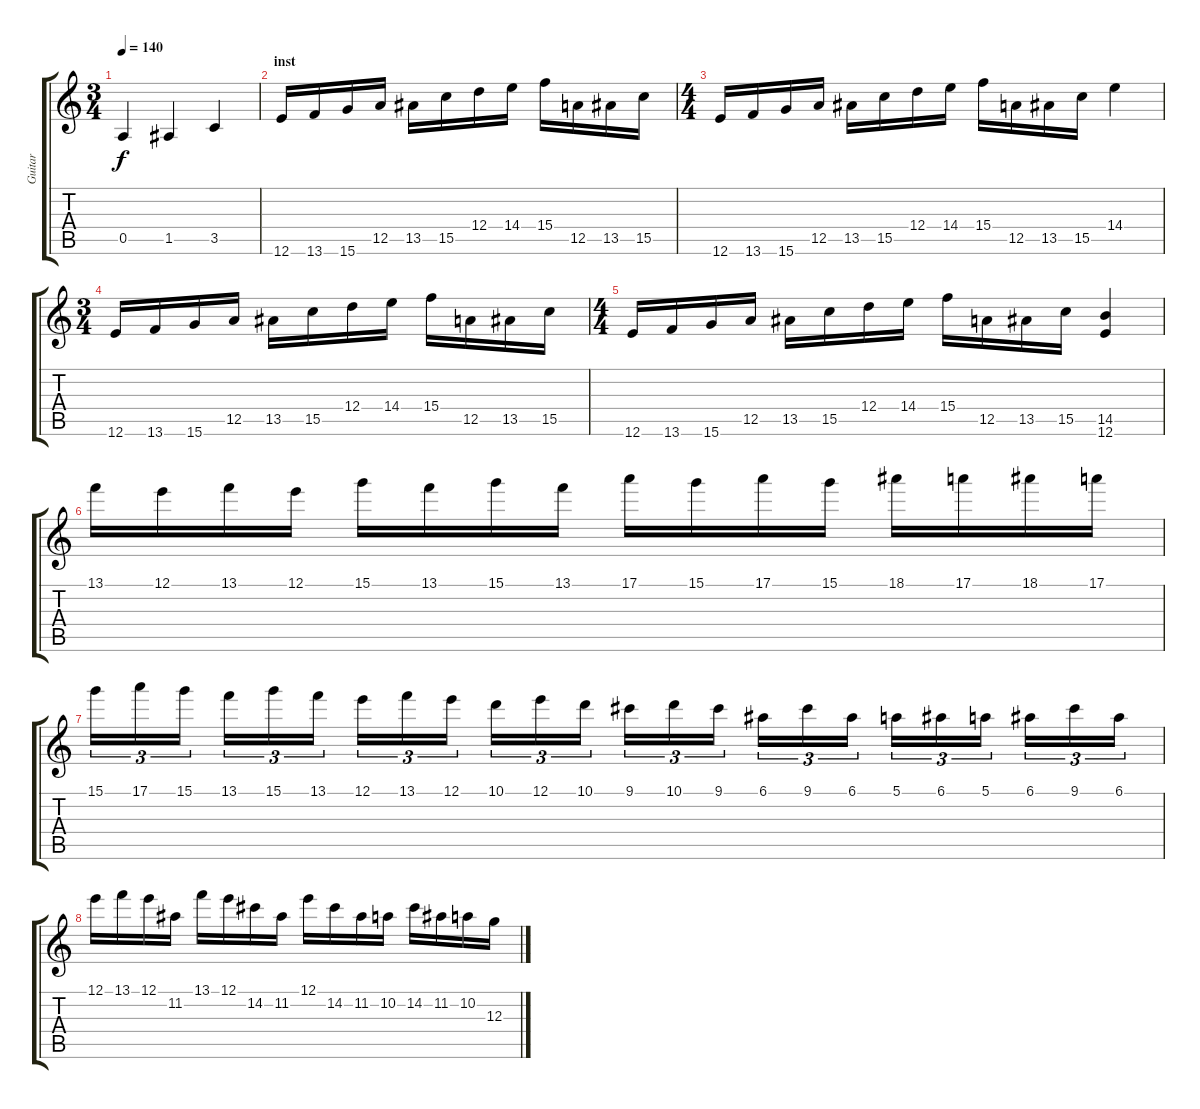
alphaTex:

\track ("Guitar" "Guitar") {instrument distortionguitar}
\staff {score tabs}
\tuning (E4 B3 G3 D3 A2 E2) {hide}
\ts (3 4)
\tempo 140
\clef g2
\ks c
0.5.4{dy f} 1.5.4 3.5.4 |
\section ("" "inst")
12.6.16{balance 0} 13.6.16 15.6.16 12.5.16 13.5.16 15.5.16 12.4.16 14.4.16 15.4.16 12.5.16 13.5.16 15.5.16 |
\ts (4 4)
12.6.16 13.6.16 15.6.16 12.5.16 13.5.16 15.5.16 12.4.16 14.4.16 15.4.16 12.5.16 13.5.16 15.5.16 14.4.4 |
\ts (3 4)
12.6.16 13.6.16 15.6.16 12.5.16 13.5.16 15.5.16 12.4.16 14.4.16 15.4.16 12.5.16 13.5.16 15.5.16 |
\ts (4 4)
12.6.16 13.6.16 15.6.16 12.5.16 13.5.16 15.5.16 12.4.16 14.4.16 15.4.16 12.5.16 13.5.16 15.5.16 (14.5 12.6).4 |
13.1.16 12.1.16 13.1.16 12.1.16 15.1.16 13.1.16 15.1.16 13.1.16 17.1.16 15.1.16 17.1.16 15.1.16 18.1.16 17.1.16 18.1.16 17.1.16 |
15.1.16{tu (3 2)} 17.1.16{tu (3 2)} 15.1.16{tu (3 2)} 13.1.16{tu (3 2)} 15.1.16{tu (3 2)} 13.1.16{tu (3 2)} 12.1.16{tu (3 2)} 13.1.16{tu (3 2)} 12.1.16{tu (3 2)} 10.1.16{tu (3 2)} 12.1.16{tu (3 2)} 10.1.16{tu (3 2)} 9.1.16{tu (3 2)} 10.1.16{tu (3 2)} 9.1.16{tu (3 2)} 6.1.16{tu (3 2)} 9.1.16{tu (3 2)} 6.1.16{tu (3 2)} 5.1.16{tu (3 2)} 6.1.16{tu (3 2)} 5.1.16{tu (3 2)} 6.1.16{tu (3 2)} 9.1.16{tu (3 2)} 6.1.16{tu (3 2)} |
12.1.16 13.1.16 12.1.16 11.2.16 13.1.16 12.1.16 14.2.16 11.2.16 12.1.16 14.2.16 11.2.16 10.2.16 14.2.16 11.2.16 10.2.16 12.3.16
